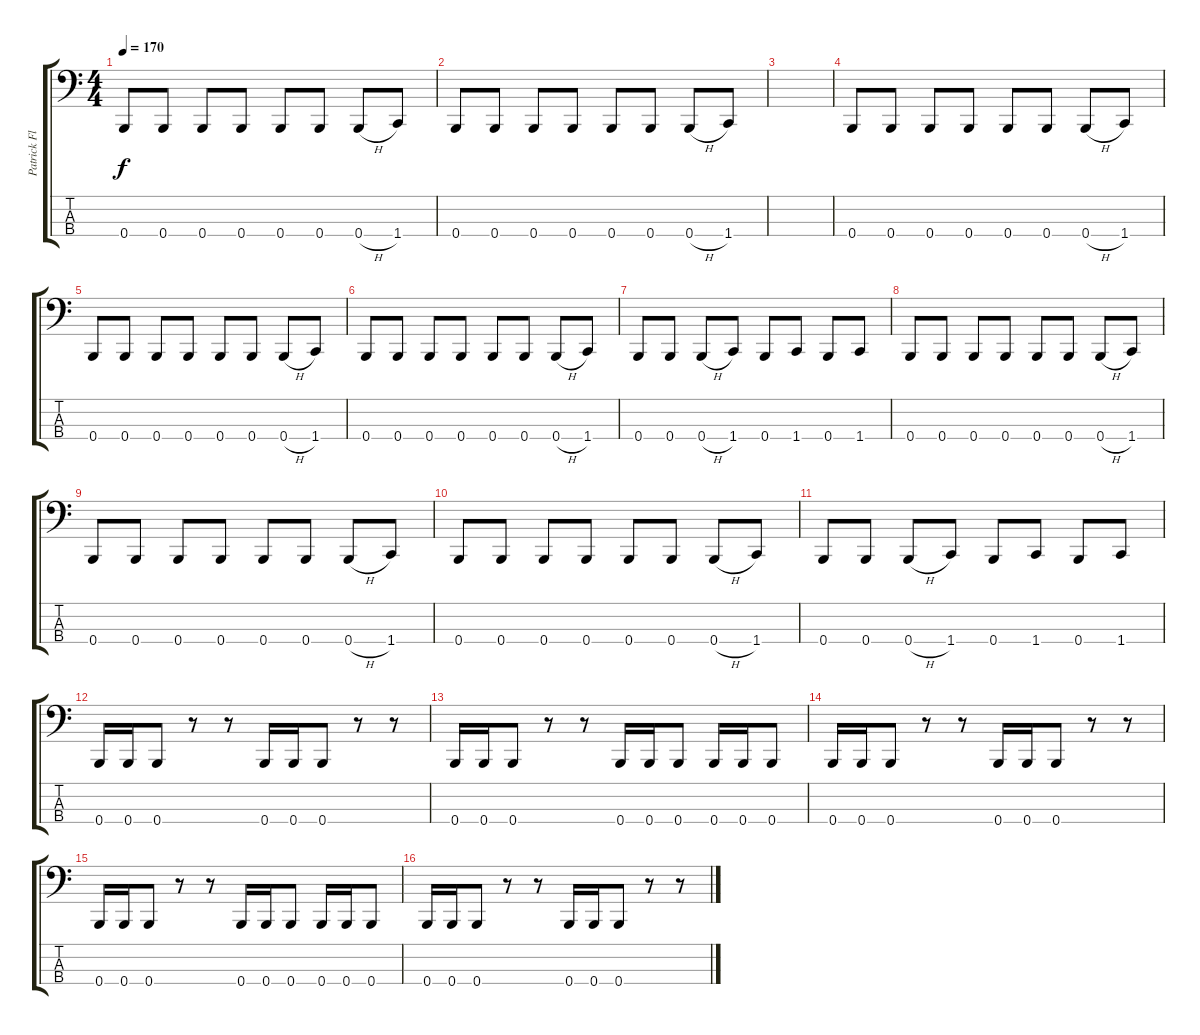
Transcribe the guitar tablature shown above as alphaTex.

\track ("Patrick Flaherty" "Patrick Fl") {instrument electricbasspick}
\staff {score tabs}
\tuning (E2 B1 Gb1 B0) {hide}
\ts (4 4)
\tempo 170
\clef f4
\ks c
0.4.8{dy f} 0.4.8 0.4.8 0.4.8 0.4.8 0.4.8 0.4{h}.8 1.4.8 |
0.4.8 0.4.8 0.4.8 0.4.8 0.4.8 0.4.8 0.4{h}.8 1.4.8 |
|
0.4.8 0.4.8 0.4.8 0.4.8 0.4.8 0.4.8 0.4{h}.8 1.4.8 |
0.4.8 0.4.8 0.4.8 0.4.8 0.4.8 0.4.8 0.4{h}.8 1.4.8 |
0.4.8 0.4.8 0.4.8 0.4.8 0.4.8 0.4.8 0.4{h}.8 1.4.8 |
0.4.8 0.4.8 0.4{h}.8 1.4.8 0.4.8 1.4.8 0.4.8 1.4.8 |
0.4.8 0.4.8 0.4.8 0.4.8 0.4.8 0.4.8 0.4{h}.8 1.4.8 |
0.4.8 0.4.8 0.4.8 0.4.8 0.4.8 0.4.8 0.4{h}.8 1.4.8 |
0.4.8 0.4.8 0.4.8 0.4.8 0.4.8 0.4.8 0.4{h}.8 1.4.8 |
0.4.8 0.4.8 0.4{h}.8 1.4.8 0.4.8 1.4.8 0.4.8 1.4.8 |
0.4.16 0.4.16 0.4.8 r.8 r.8 0.4.16 0.4.16 0.4.8 r.8 r.8 |
0.4.16 0.4.16 0.4.8 r.8 r.8 0.4.16 0.4.16 0.4.8 0.4.16 0.4.16 0.4.8 |
0.4.16 0.4.16 0.4.8 r.8 r.8 0.4.16 0.4.16 0.4.8 r.8 r.8 |
0.4.16 0.4.16 0.4.8 r.8 r.8 0.4.16 0.4.16 0.4.8 0.4.16 0.4.16 0.4.8 |
0.4.16 0.4.16 0.4.8 r.8 r.8 0.4.16 0.4.16 0.4.8 r.8 r.8
